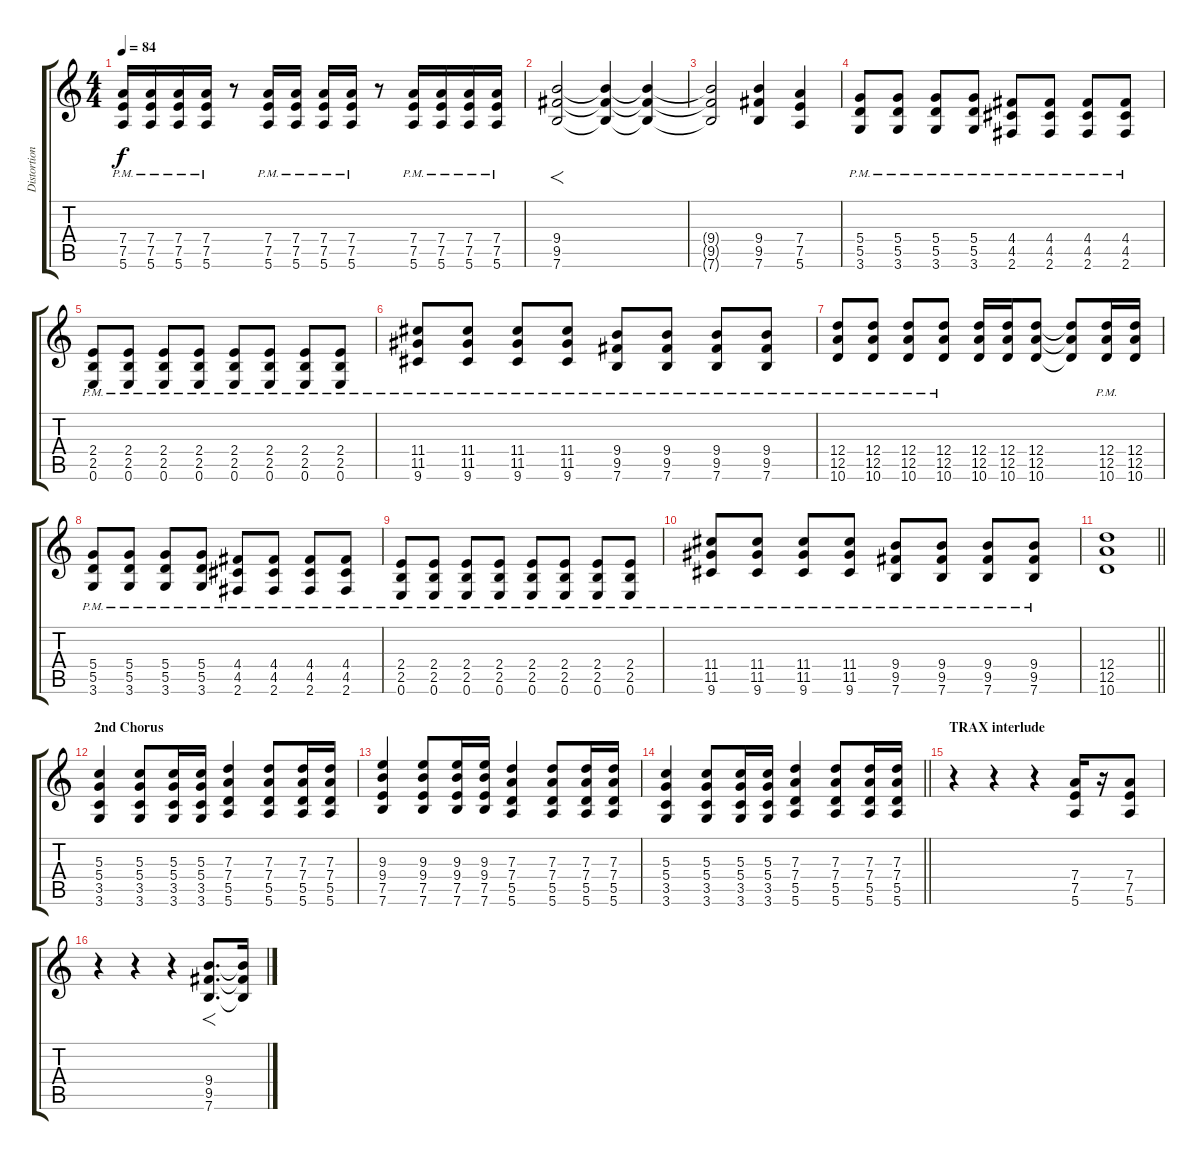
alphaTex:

\track ("Distortion Guitar" "Distortion") {instrument distortionguitar}
\staff {score tabs}
\tuning (E4 B3 G3 D3 A2 E2) {hide}
\ts (4 4)
\tempo 84
\clef g2
\ks c
(7.4{pm} 7.5{pm} 5.6{pm}).16{dy f} (7.4{pm} 7.5{pm} 5.6{pm}).16 (7.4{pm} 7.5{pm} 5.6{pm}).16 (7.4{pm} 7.5{pm} 5.6{pm}).16 r.8 (7.4{pm} 7.5{pm} 5.6{pm}).16 (7.4{pm} 7.5{pm} 5.6{pm}).16 (7.4{pm} 7.5{pm} 5.6{pm}).16 (7.4{pm} 7.5{pm} 5.6{pm}).16 r.8 (7.4{pm} 7.5{pm} 5.6{pm}).16 (7.4{pm} 7.5{pm} 5.6{pm}).16 (7.4{pm} 7.5{pm} 5.6{pm}).16 (7.4{pm} 7.5{pm} 5.6{pm}).16 |
(9.4 9.5 7.6).2{f} (9.4{t} 9.5{t} 7.6{t}).4{volume 6} (9.4{t} 9.5{t} 7.6{t}).4 |
(9.4{t} 9.5{t} 7.6{t}).2 (9.4 9.5 7.6).4{volume 12} (7.4 7.5 5.6).4 |
(5.4{pm} 5.5{pm} 3.6{pm}).8 (5.4{pm} 5.5{pm} 3.6{pm}).8 (5.4{pm} 5.5{pm} 3.6{pm}).8 (5.4{pm} 5.5{pm} 3.6{pm}).8 (4.4{pm} 4.5{pm} 2.6{pm}).8 (4.4{pm} 4.5{pm} 2.6{pm}).8 (4.4{pm} 4.5{pm} 2.6{pm}).8 (4.4{pm} 4.5{pm} 2.6{pm}).8 |
(2.4{pm} 2.5{pm} 0.6{pm}).8 (2.4{pm} 2.5{pm} 0.6{pm}).8 (2.4{pm} 2.5{pm} 0.6{pm}).8 (2.4{pm} 2.5{pm} 0.6{pm}).8 (2.4{pm} 2.5{pm} 0.6{pm}).8 (2.4{pm} 2.5{pm} 0.6{pm}).8 (2.4{pm} 2.5{pm} 0.6{pm}).8 (2.4{pm} 2.5{pm} 0.6{pm}).8 |
(11.4{pm} 11.5{pm} 9.6{pm}).8 (11.4{pm} 11.5{pm} 9.6{pm}).8 (11.4{pm} 11.5{pm} 9.6{pm}).8 (11.4{pm} 11.5{pm} 9.6{pm}).8 (9.4{pm} 9.5{pm} 7.6{pm}).8 (9.4{pm} 9.5{pm} 7.6{pm}).8 (9.4{pm} 9.5{pm} 7.6{pm}).8 (9.4{pm} 9.5{pm} 7.6{pm}).8 |
(12.4{pm} 12.5{pm} 10.6{pm}).8 (12.4{pm} 12.5{pm} 10.6{pm}).8 (12.4{pm} 12.5{pm} 10.6{pm}).8 (12.4{pm} 12.5{pm} 10.6{pm}).8 (12.4 12.5 10.6).16 (12.4 12.5 10.6).16 (12.4 12.5 10.6).8 (12.4{t} 12.5{t} 10.6{t}).8 (12.4{pm} 12.5{pm} 10.6{pm}).16 (12.4 12.5 10.6).16 |
(5.4{pm} 5.5{pm} 3.6{pm}).8 (5.4{pm} 5.5{pm} 3.6{pm}).8 (5.4{pm} 5.5{pm} 3.6{pm}).8 (5.4{pm} 5.5{pm} 3.6{pm}).8 (4.4{pm} 4.5{pm} 2.6{pm}).8 (4.4{pm} 4.5{pm} 2.6{pm}).8 (4.4{pm} 4.5{pm} 2.6{pm}).8 (4.4{pm} 4.5{pm} 2.6{pm}).8 |
(2.4{pm} 2.5{pm} 0.6{pm}).8 (2.4{pm} 2.5{pm} 0.6{pm}).8 (2.4{pm} 2.5{pm} 0.6{pm}).8 (2.4{pm} 2.5{pm} 0.6{pm}).8 (2.4{pm} 2.5{pm} 0.6{pm}).8 (2.4{pm} 2.5{pm} 0.6{pm}).8 (2.4{pm} 2.5{pm} 0.6{pm}).8 (2.4{pm} 2.5{pm} 0.6{pm}).8 |
(11.4{pm} 11.5{pm} 9.6{pm}).8 (11.4{pm} 11.5{pm} 9.6{pm}).8 (11.4{pm} 11.5{pm} 9.6{pm}).8 (11.4{pm} 11.5{pm} 9.6{pm}).8 (9.4{pm} 9.5{pm} 7.6{pm}).8 (9.4{pm} 9.5{pm} 7.6{pm}).8 (9.4{pm} 9.5{pm} 7.6{pm}).8 (9.4{pm} 9.5{pm} 7.6{pm}).8 |
\barLineRight lightlight
(12.4 12.5 10.6).1 |
\section ("" "2nd Chorus")
(5.3 5.4 3.5 3.6).4 (5.3 5.4 3.5 3.6).8 (5.3 5.4 3.5 3.6).16 (5.3 5.4 3.5 3.6).16 (7.3 7.4 5.5 5.6).4 (7.3 7.4 5.5 5.6).8 (7.3 7.4 5.5 5.6).16 (7.3 7.4 5.5 5.6).16 |
(9.3 9.4 7.5 7.6).4 (9.3 9.4 7.5 7.6).8 (9.3 9.4 7.5 7.6).16 (9.3 9.4 7.5 7.6).16 (7.3 7.4 5.5 5.6).4 (7.3 7.4 5.5 5.6).8 (7.3 7.4 5.5 5.6).16 (7.3 7.4 5.5 5.6).16 |
\barLineRight lightlight
(5.3 5.4 3.5 3.6).4 (5.3 5.4 3.5 3.6).8 (5.3 5.4 3.5 3.6).16 (5.3 5.4 3.5 3.6).16 (7.3 7.4 5.5 5.6).4 (7.3 7.4 5.5 5.6).8 (7.3 7.4 5.5 5.6).16 (7.3 7.4 5.5 5.6).16 |
\section ("" "TRAX interlude")
r.4 r.4 r.4 (7.4 7.5 5.6).16 r.16 (7.4 7.5 5.6).8 |
r.4 r.4 r.4 (9.4 9.5 7.6).8{f d} (9.4{t} 9.5{t} 7.6{t}).16
